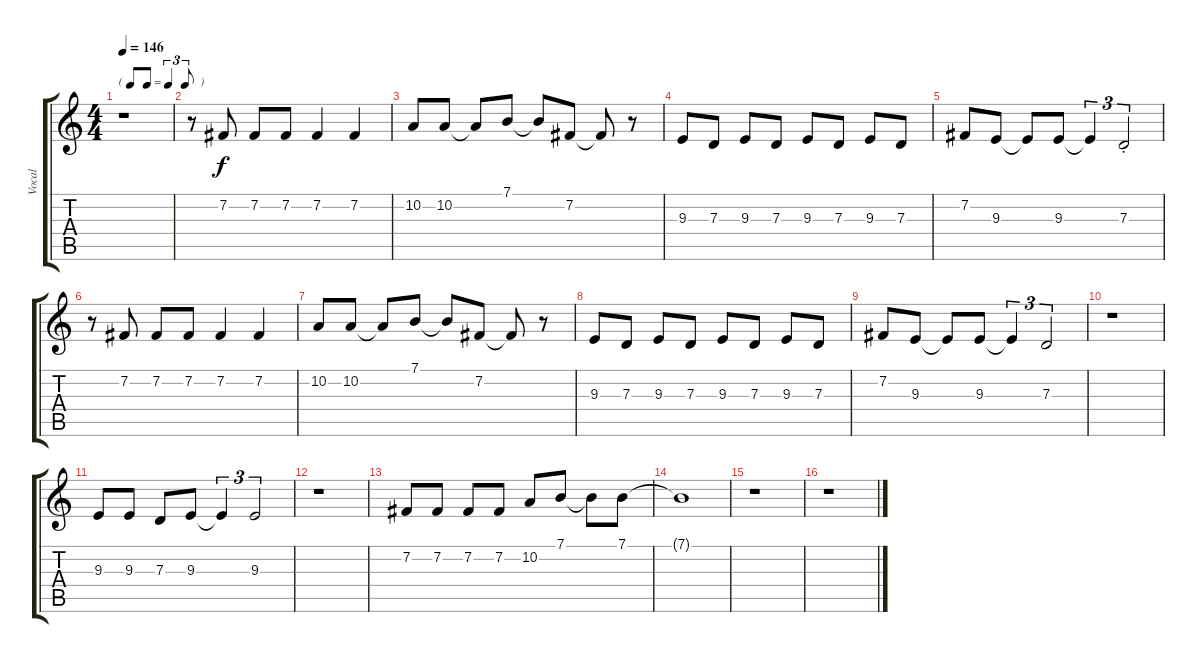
\track ("Vocal" "Vocal") {instrument lead8bassandlead}
\staff {score tabs}
\tuning (E4 B3 G3 D3 A2 E2) {hide}
\ts (4 4)
\tf triplet8th
\tempo 146
\clef g2
\ks c
r.1{dy f} |
r.8 7.2.8 7.2.8 7.2.8 7.2.4 7.2.4 |
10.2.8 10.2.8 10.2{t}.8 7.1.8 7.1{t}.8 7.2.8 7.2{t}.8 r.8 |
9.3.8 7.3.8 9.3.8 7.3.8 9.3.8 7.3.8 9.3.8 7.3.8 |
7.2.8 9.3.8 9.3{t}.8 9.3.8 9.3{t}.4{tu (3 2)} 7.3{st}.2{tu (3 2)} |
r.8 7.2.8 7.2.8 7.2.8 7.2.4 7.2.4 |
10.2.8 10.2.8 10.2{t}.8 7.1.8 7.1{t}.8 7.2.8 7.2{t}.8 r.8 |
9.3.8 7.3.8 9.3.8 7.3.8 9.3.8 7.3.8 9.3.8 7.3.8 |
7.2.8 9.3.8 9.3{t}.8 9.3.8 9.3{t}.4{tu (3 2)} 7.3.2{tu (3 2)} |
r.1 |
9.3.8 9.3.8 7.3.8 9.3.8 9.3{t}.4{tu (3 2)} 9.3.2{tu (3 2)} |
r.1 |
7.2.8 7.2.8 7.2.8 7.2.8 10.2.8 7.1.8 7.1{t}.8 7.1.8 |
7.1{t}.1 |
r.1 |
r.1
